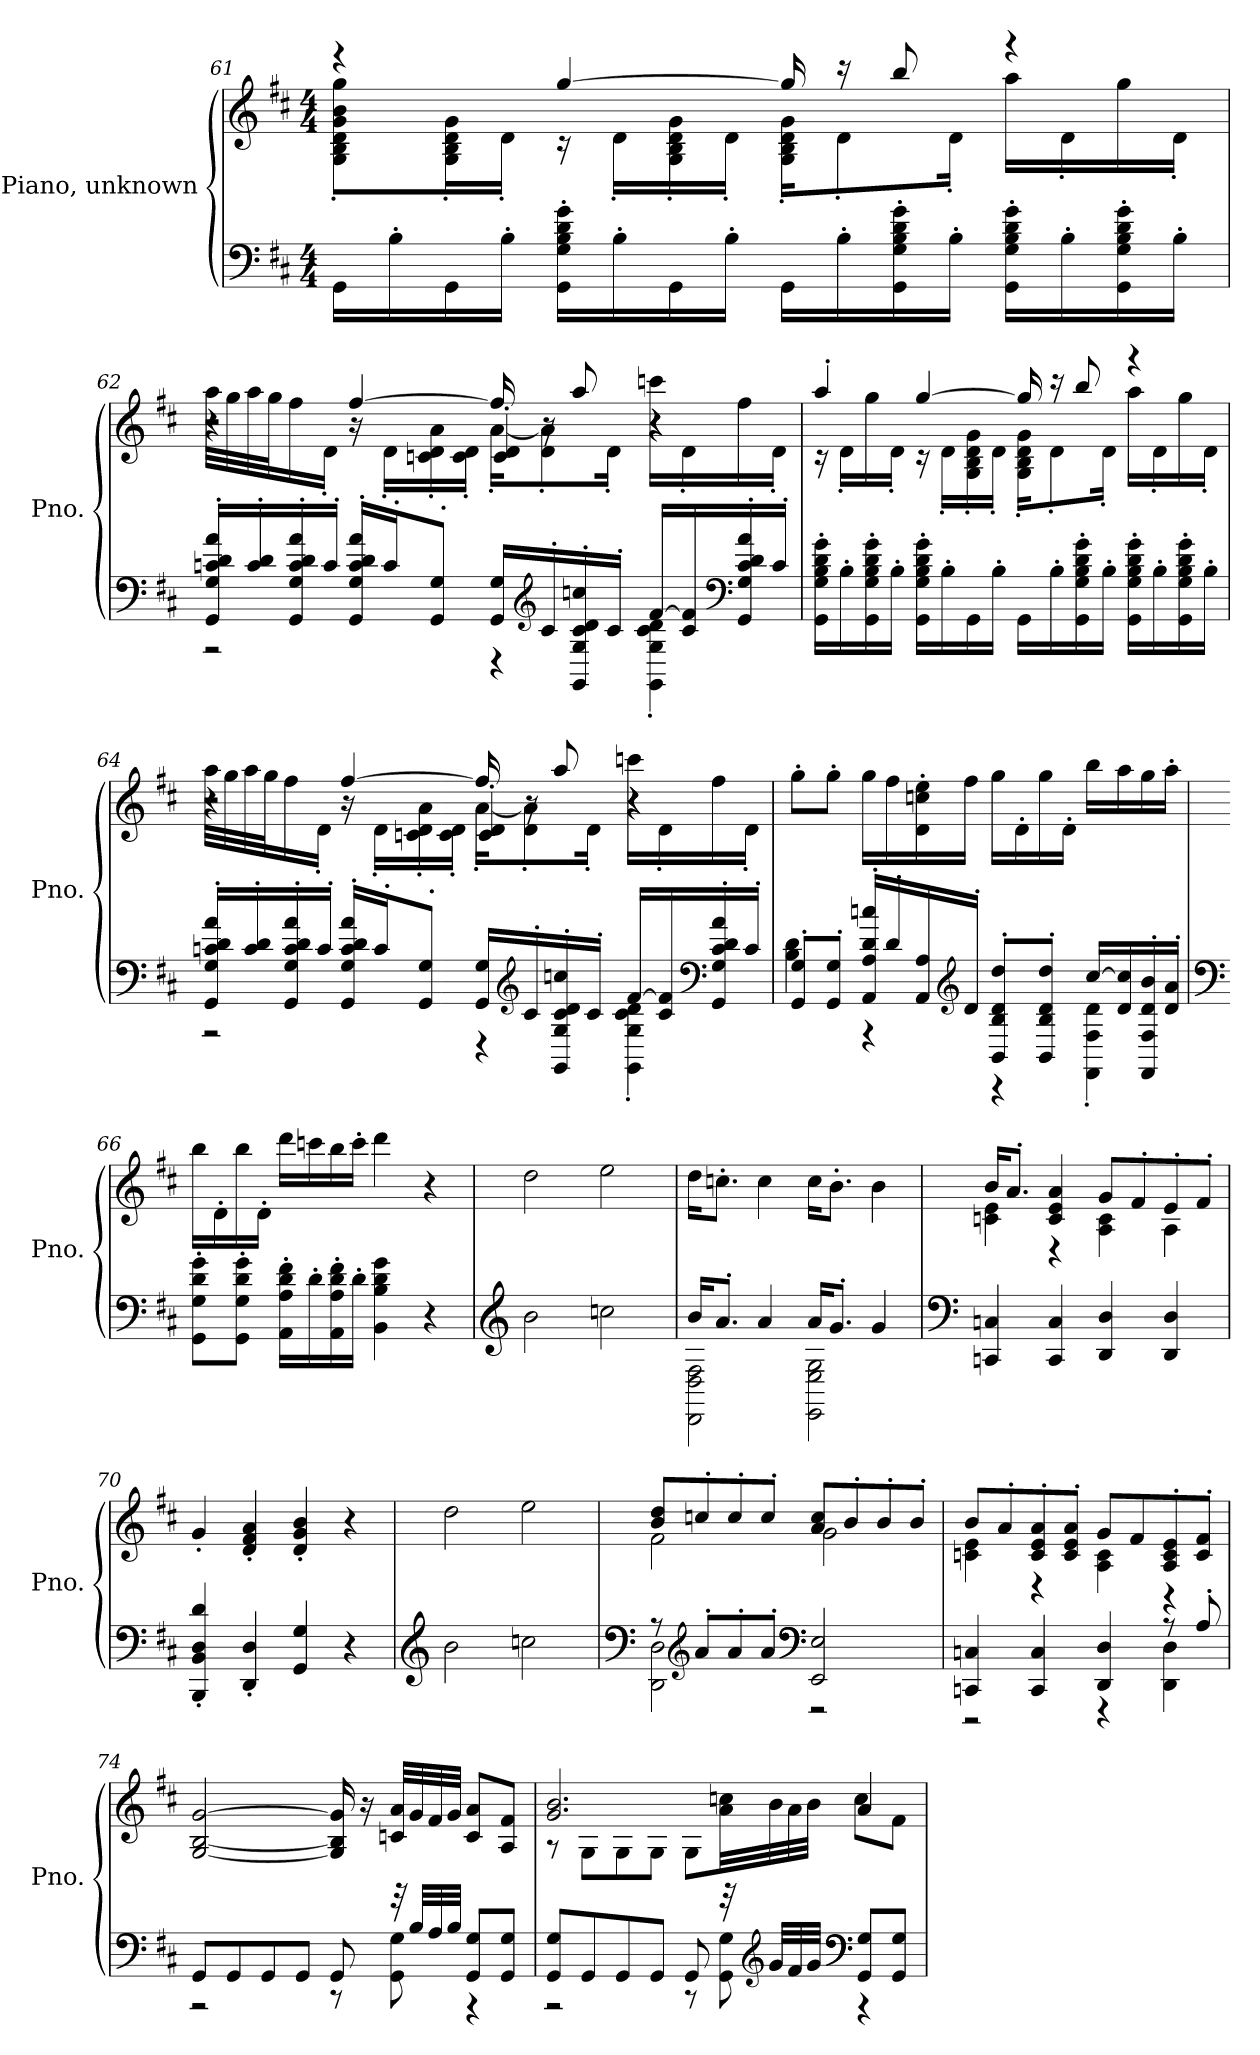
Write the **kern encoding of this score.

**kern	**kern
*part1	*part1
*staff2	*staff1
*I"Piano, unknown	*
*I'Pno.	*
!!LO:LB:g=z
*clefF4	*clefG2
*k[f#c#]	*k[f#c#]
*M4/4	*M4/4
=61	=61
*	*^
16GG\LL	4r	8G\' 8B\' 8d\' 8g\' 8b\' 8gg\'L
16B'\	.	.
16GG\	.	16G\' 16B\' 16d\' 16g\'L
16B'\JJ	.	16d'\JJ
16GG\' 16G\' 16B\' 16d\' 16g\'LL	[4gg/	16r
16B'\	.	16d'\LL
16GG\	.	16G\' 16B\' 16d\' 16g\'
16B'\JJ	.	16d'\JJ
16GG\LL	16gg/]	16G\' 16B\' 16d\' 16g\'KL
16B'\	16r	8d'\
16GG\' 16G\' 16B\' 16d\' 16g\'	8bb/	.
16B'\JJ	.	16d'\Jk
16GG\' 16G\' 16B\' 16d\' 16g\'LL	4r	16aa\LL
16B'\	.	16d'\
16GG\' 16G\' 16B\' 16d\' 16g\'	.	16gg\
16B'\JJ	.	16d'\JJ
!!LO:PB:g=z
=62	=62	=62
*^	*	*^
16GG/' 16G/' 16cn/' 16d/' 16a/'LL	2r	4r	32aa\LLL	2r
.	.	.	32gg\	.
16c/' 16d/'	.	.	32aa\	.
.	.	.	32gg\J	.
16GG/' 16G/' 16c/' 16d/' 16a/'	.	.	16ff#\	.
16c'/JJ	.	.	16d'\JJ	.
16GG/' 16G/' 16c/' 16d/' 16a/'LL	.	[4ff#/	16r	.
16c'/J	.	.	16d'\LL	.
8GG/' 8G/'J	.	.	16cn\' 16d\' 16a\'	.
.	.	.	16c\' 16d\'JJ	.
16GG/ 16G/LL	4r	16ff#/]	[16a'\KL	4c/' 4d/'
*clefG2	*	*	*	*
16c'/	.	16r	8d\' 8a\]'	.
16GG/' 16G/' 16c/' 16d/' 16ccn/'	.	8aa/	.	.
16c'/JJ	.	.	16d'\Jk	.
[16f#/LL	4GG\' 4G\' 4c\' 4d\'	4r	16cccn\LL	4r
16c/ 16f#/]	.	.	16d'\	.
*clefF4	*	*	*	*
16GG/' 16G/' 16c/' 16d/' 16a/'	.	.	16ff#\	.
16c'/JJ	.	.	16d'\JJ	.
*v	*v	*	*	*
*	*	*v	*v
!!LO:LB:g=z
=63	=63	=63
16GG\' 16G\' 16B\' 16d\' 16g\'LL	4aa'/	16r
16B'\	.	16d'\LL
16GG\' 16G\' 16B\' 16d\' 16g\'	.	16gg\
16B'\JJ	.	16d'\JJ
16GG\' 16G\' 16B\' 16d\' 16g\'LL	[4gg/	16r
16B'\	.	16d'\LL
16GG\	.	16G\' 16B\' 16d\' 16g\'
16B'\JJ	.	16d'\JJ
16GG\LL	16gg/]	16G\' 16B\' 16d\' 16g\'KL
16B'\	16r	8d'\
16GG\' 16G\' 16B\' 16d\' 16g\'	8bb/	.
16B'\JJ	.	16d'\Jk
16GG\' 16G\' 16B\' 16d\' 16g\'LL	4r	16aa\LL
16B'\	.	16d'\
16GG\' 16G\' 16B\' 16d\' 16g\'	.	16gg\
16B'\JJ	.	16d'\JJ
!!LO:LB:g=z
=64	=64	=64
*^	*	*^
16GG/' 16G/' 16cn/' 16d/' 16a/'LL	2r	4r	32aa\LLL	2r
.	.	.	32gg\	.
16c/' 16d/'	.	.	32aa\	.
.	.	.	32gg\J	.
16GG/' 16G/' 16c/' 16d/' 16a/'	.	.	16ff#\	.
16c'/JJ	.	.	16d'\JJ	.
16GG/' 16G/' 16c/' 16d/' 16a/'LL	.	[4ff#/	16r	.
16c'/J	.	.	16d'\LL	.
8GG/' 8G/'J	.	.	16cn\' 16d\' 16a\'	.
.	.	.	16c\' 16d\'JJ	.
16GG/ 16G/LL	4r	16ff#/]	[16a'\KL	4c/' 4d/'
*clefG2	*	*	*	*
16c'/	.	16r	8d\' 8a\]'	.
16GG/' 16G/' 16c/' 16d/' 16ccn/'	.	8aa/	.	.
16c'/JJ	.	.	16d'\Jk	.
[16f#/LL	4GG\' 4G\' 4c\' 4d\'	4r	16cccn\LL	4r
16c/ 16f#/]	.	.	16d'\	.
*clefF4	*	*	*	*
16GG/' 16G/' 16c/' 16d/' 16a/'	.	.	16ff#\	.
16c'/JJ	.	.	16d'\JJ	.
*	*	*v	*v	*v
!!LO:LB:g=z
=65	=65	=65
8GG/' 8G/'L	4B\ 4d\	8gg'\L
8GG/' 8G/'J	.	8gg'\J
16AA/' 16A/' 16d/' 16ccn/'LL	4r	16gg\LL
16d'/	.	16ff#\
16AA/ 16A/	.	16d\' 16ccn\' 16ee\'
*clefG2	*	*
16d'/JJ	.	16ff#\JJ
8BB/' 8B/' 8d/' 8dd/'L	4r	16gg\LL
.	.	16d'\
8BB/' 8B/' 8d/' 8dd/'J	.	16gg\
.	.	16d'\JJ
[16cc/LL	4FF#\' 4F#\' 4d\'	16bb\LL
16d/ 16cc/]	.	16aa\
16FF#/' 16F#/' 16d/' 16b/'	.	16gg\
16d/' 16a/'JJ	.	16aa'\JJ
*v	*v	*
=66	=66
*clefF4	*
8GG\' 8G\' 8d\' 8g\'L	16bb\LL
.	16d'\
8GG\' 8G\' 8d\' 8g\'J	16bb\
.	16d'\JJ
16AA\' 16A\' 16d\' 16f#\'LL	16ddd\LL
16d'\	16cccn\
16AA\' 16A\' 16d\' 16f#\'	16bb\
16d'\JJ	16ccc'\JJ
4BB\ 4B\ 4d\ 4g\	4ddd\
4r	4r
=67	=67
*clefG2	*
2b\	2dd\
2ccn\	2ee\
!!LO:LB:g=z
=68	=68
*^	*
16b/KL	2DD\ 2D\ 2F#\	16dd\KL
8.a'/J	.	8.ccn'\J
4a/	.	4cc\
16a/KL	2EE\ 2E\ 2G\	16cc\KL
8.g'/J	.	8.b'\J
4g/	.	4b\
*v	*v	*
=69	=69
*clefF4	*
*	*^
4CCn/ 4Cn/	16b/KL	4cn\ 4e\
.	8.a'/J	.
4CC/ 4C/	4c/ 4e/ 4a/	4r
4DD/ 4D/	8g/L	4A\ 4c\
.	8f#'/	.
4DD/ 4D/	8e'/	4A\
.	8f#'/J	.
*	*v	*v
=70	=70
4BBB/' 4BB/' 4D/' 4d/'	4g'/
4DD/' 4D/'	4d/' 4f#/' 4a/'
4GG/ 4G/	4d/' 4g/' 4b/'
4r	4r
=71	=71
*clefG2	*
2b\	2dd\
2ccn\	2ee\
=72	=72
*clefF4	*
*^	*^
8r	2DD\ 2D\	8b/ 8dd/L	2f#\
*clefG2	*	*	*
8a'/L	.	8ccn'/	.
8a'/	.	8cc'/	.
8a'/J	.	8cc'/J	.
*clefF4	*	*	*
2EE/ 2E/	2r	8a/ 8cc/L	2g\
.	.	8b'/	.
.	.	8b'/	.
.	.	8b'/J	.
!!LO:LB:g=z	!!
=73	=73	=73	=73
4CCn/ 4Cn/	2r	8b/L	4cn\ 4e\
.	.	8a'/	.
4CC/ 4C/	.	8c/' 8e/' 8a/'	4r
.	.	8c/' 8e/' 8a/'J	.
4DD/ 4D/	4r	8g/L	4A\ 4c\
.	.	8f#/	.
8r	4DD\ 4D\	8A/' 8c/' 8e/'	4r
8A'/	.	8c/' 8f#/'J	.
*	*	*v	*v
=74	=74	=74
8GG/L	2r	[2G/ [2B/ [2g/
8GG/	.	.
8GG/	.	.
8GG/J	.	.
8GG/	8r	16G/] 16B/] 16g/]
.	.	16r
32r	8GG\ 8G\	32cn/ 32a/LLL
32B/LLL	.	32g/
32A/	.	32f#/
32B/JJJ	.	32g/JJJ
8GG/ 8G/L	4r	8c/ 8a/L
8GG/ 8G/J	.	8A/ 8f#/J
=75	=75	=75
*	*	*^
8GG/ 8G/L	2r	2.g/ 2.b/	8r
8GG/	.	.	8G\L
8GG/	.	.	8G\
8GG/J	.	.	8G\J
8GG/	8r	.	8G\L
32r	8GG\ 8G\	.	32a\ 32ccn\LL
*clefG2	*	*	*
32g/LLL	.	.	32b\
32f#/	.	.	32a\
32g/JJJ	.	.	32b\JJJ
*clefF4	*	*	*
8GG/ 8G/L	4r	4a/	8cc\L
8GG/ 8G/J	.	.	8f#\J
*v	*v	*	*
*	*v	*v
=	=
*-	*-
